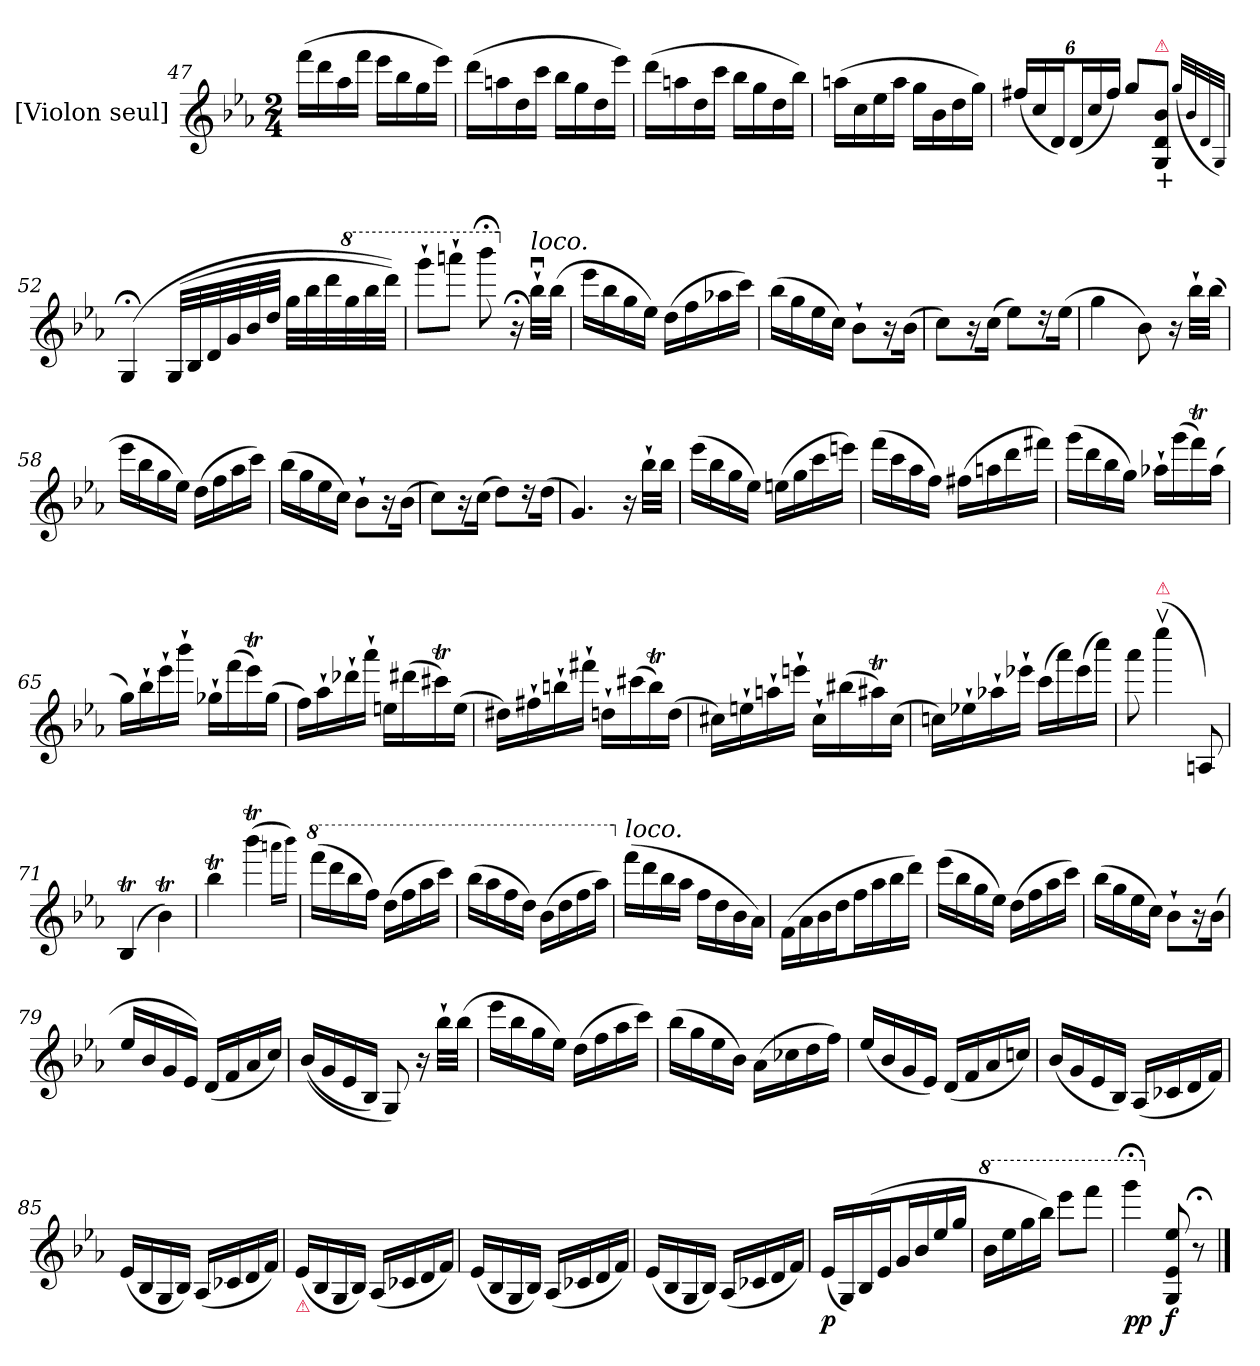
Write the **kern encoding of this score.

**kern	**dynam
*part1	*part1
*staff1	*staff1
*I"[Violon seul]	*
*I'Vln	*
*clefG2	*
*k[b-e-a-]	*
*E-:	*
*M2/4	*
=47	=47
(16fff\LL	.
16ddd\	.
16aa-\	.
16fff\JJ	.
16eee-\LL	.
16bb-\	.
16gg\	.
16eee-\JJ)	.
=48	=48
(16ddd\LL	.
16aan\	.
16dd\	.
16ccc\JJ	.
16bb-\LL	.
16gg\	.
16dd\	.
16eee-\JJ)	.
=49	=49
(16ddd\LL	.
16aan\	.
16dd\	.
16ccc\JJ	.
16bb-\LL	.
16gg\	.
16dd\	.
16bb-\JJ)	.
=50	=50
(16aan\LL	.
16cc\	.
16ee-\	.
16aa\JJ	.
16gg\LL	.
16b-\	.
16dd\	.
16gg\JJ)	.
=51	=51
*Xbrackettup	*
(24ff#X/LL	.
24cc/	.
24d/J)	.
(24d/L	.
24cc/	.
24ff#/JJ)	.
8gg/L	.
!LO:TX:a:color=crimson:t=⚠	!
!LO:TX:b:t=+	!
8G/ 8d/ 8b-/J	.
(32qqgg/LLL	.
32qqb-/	.
32qqd/	.
32qqG/JJJ)	.
=52	=52
(4G;</	.
*Xtuplet	*
(48G!/LLL	.
48B-!/	.
48d!/	.
48g!/	.
48b-!/	.
48dd!/JJJ	.
48gg!\LLL	.
48bb-!\	.
48ddd!\	.
*8va	*
48ggg!\	.
48bbb-!\	.
48dddd!\JJJ))	.
=53	=53
8gggg`\L	.
8aaaan`\J	.
8bbbb-;<\	.
*X8va	*
16r;<	.
!LO:TX:a:i:t=loco.	!
32bb-`u\LLL	.
(32bb-\JJJ	.
=54	=54
16eee-\LL	.
16bb-\	.
16gg\	.
16ee-\JJ)	.
(16dd\LL	.
16ff\	.
16aa-X\	.
16ccc\JJ)	.
=55	=55
(16bb-\LL	.
16gg\	.
16ee-\	.
16cc\JJ)	.
8b-`\L	.
16r	.
(16b-\Jk	.
=56	=56
8cc\L)	.
16r	.
(16cc\Jk	.
8ee-\L)	.
16r	.
(16ee-\Jk	.
=57	=57
4gg\	.
8b-\)	.
16r	.
32bb-`\LLL	.
(32bb-\JJJ	.
=58	=58
16eee-\LL	.
16bb-\	.
16gg\	.
16ee-\JJ)	.
(16dd\LL	.
16ff\	.
16aa-\	.
16ccc\JJ)	.
=59	=59
(16bb-\LL	.
16gg\	.
16ee-\	.
16cc\JJ)	.
8b-`\L	.
16r	.
(16b-\Jk	.
=60	=60
8cc\L)	.
16r	.
(16cc\Jk	.
8dd\L)	.
16r	.
(16dd\Jk	.
=61	=61
4.g/)	.
16r	.
32bb-`\LLL	.
32bb-\JJJ	.
=62	=62
(16eee-\LL	.
16bb-\	.
16gg\	.
16ee-\JJ)	.
(16een\LL	.
16gg\	.
16ccc\	.
16eeen\JJ)	.
=63	=63
(16fff\LL	.
16ccc\	.
16aa-\	.
16ff\JJ)	.
(16ff#X\LL	.
16aan\	.
16ddd\	.
16fff#X\JJ)	.
=64	=64
(16ggg\LL	.
16ddd\	.
16bb-\	.
16gg\JJ)	.
16aa-X`\LL	.
(16ggg\	.
16fffT\)	.
(16aa-\JJ	.
=65	=65
16gg\LL)	.
16bb-`\	.
16eee-`\	.
16bbb-`\JJ	.
16gg-X`\LL	.
(16fff\	.
16eee-T\)	.
(16gg-\JJ	.
=66	=66
16ff\LL)	.
16aa-`\	.
16ddd-X`\	.
16aaa-`\JJ	.
16een\LL	.
(16ddd#X\	.
16ccc#XT\)	.
(16ee\JJ	.
=67	=67
16dd#X\LL)	.
16ff#X`\	.
16bbn`\	.
16fff#X`\JJ	.
16ddn`\LL	.
(16ccc#X\	.
16bbT\)	.
(16dd\JJ	.
=68	=68
16cc#X\LL)	.
16een`\	.
16aan`\	.
16eeen`\JJ	.
16cc#`\LL	.
(16bb#X\	.
16aa#XT\)	.
(16cc#\JJ	.
=69	=69
16ccn\LL)	.
16ee-X`\	.
16aa-X`\	.
16eee-X`\JJ	.
(16ccc\LL	.
16aaa-\)	.
(16eee-\	.
16cccc\JJ)	.
=70	=70
8aaa-\	.
!LO:TX:a:color=crimson:t=⚠	!
(4eeee-v\	.
8An/)	.
=71	=71
(4B-T/	.
4b-T\)	.
=72	=72
4bb-T\	.
(4bbb-T\	.
16qqaaan\LL	.
16qqbbb-\JJ)	.
=73	=73
*8va	*
(16ffff\LL	.
16dddd\	.
16bbb-\	.
16fff\JJ)	.
(16ddd\LL	.
16fff\	.
16aaa-\	.
16cccc\JJ)	.
=74	=74
(16bbb-\LL	.
16aaa-\	.
16fff\	.
16ddd\JJ)	.
(16bb-\LL	.
16ddd\	.
16fff\	.
16aaa-\JJ)	.
=75	=75
*X8va	*
!LO:TX:a:i:t=loco.	!
(16fff\LL	.
16ddd\	.
16bb-\	.
16aa-\JJ	.
16ff\LL	.
16dd\	.
16b-\	.
16a-\JJ)	.
=76	=76
(16f\LL	.
16a-\	.
16b-\	.
16dd\J	.
16ff\L	.
16aa-\	.
16bb-\	.
16ddd\JJ)	.
=77	=77
(16eee-\LL	.
16bb-\	.
16gg\	.
16ee-\JJ)	.
(16dd\LL	.
16ff\	.
16aa-\	.
16ccc\JJ)	.
=78	=78
(16bb-\LL	.
16gg\	.
16ee-\	.
16cc\JJ)	.
8b-`\L	.
16r	.
(16b-\Jk	.
=79	=79
16ee-/LL	.
16b-/	.
16g/	.
16e-/JJ)	.
(16d/LL	.
16f/	.
16a-/	.
16cc/JJ)	.
=80	=80
((16b-/LL	.
16g/	.
16e-/	.
16B-/JJ)	.
8G/)	.
16r	.
32bb-`\LLL	.
(32bb-\JJJ	.
=81	=81
16eee-\LL	.
16bb-\	.
16gg\	.
16ee-\JJ)	.
(16dd\LL	.
16ff\	.
16aa-\	.
16ccc\JJ)	.
=82	=82
(16bb-\LL	.
16gg\	.
16ee-\	.
16b-\JJ)	.
(16a-\LL	.
16cc-X\	.
16dd\	.
16ff\JJ)	.
=83	=83
(16ee-/LL	.
16b-/	.
16g/	.
16e-/JJ)	.
(16d/LL	.
16f/	.
16a-/	.
16ccn/JJ)	.
=84	=84
(16b-/LL	.
16g/	.
16e-/	.
16B-/JJ)	.
(16A-/LL	.
16c-X/	.
16d/	.
16f/JJ)	.
=85	=85
(16e-/LL	.
16B-/	.
16G/	.
16B-/JJ)	.
(16A-/LL	.
16c-X/	.
16d/	.
16f/JJ)	.
=86	=86
!LO:TX:b:i:color=crimson:t=⚠	!
(16e-/LL	.
16B-/	.
16G/	.
16B-/JJ)	.
(16A-/LL	.
16c-X/	.
16d/	.
16f/JJ)	.
=87	=87
(16e-/LL	.
16B-/	.
16G/	.
16B-/JJ)	.
(16A-/LL	.
16c-X/	.
16d/	.
16f/JJ)	.
=88	=88
(16e-/LL	.
16B-/	.
16G/	.
16B-/JJ)	.
(16A-/LL	.
16c-X/	.
16d/	.
16f/JJ)	.
=89	=89
(16e-/LL	p
16G/)	.
(16B-/	.
16e-/J	.
16g/L	.
16b-/	.
16ee-/	.
16gg/JJ	.
=90	=90
*8va	*
16bb-\LL	.
16eee-\	.
16ggg\	.
16bbb-\JJ)	.
8eeee-\L	.
8ffff\J	.
=91	=91
4gggg;<\	pp
*X8va	*
8G/ 8e-/ 8ee-/	f
8r;<	.
==	==
*-	*-
